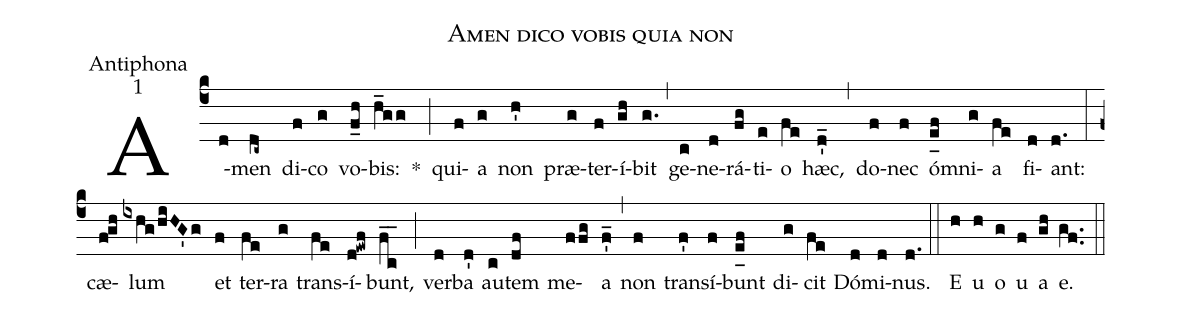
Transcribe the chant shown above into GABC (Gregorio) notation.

name:Amen dico vobis quia non;
office-part:Antiphona;
mode:1;
%%
(c4) A(d)men(dc~) di(f)co(g) vo(f_h)bis:(h_gg) *(;) qui(f)a(g) non(h') præ(g)ter(f)í(gh)bit(g.) (,) <nlba>ge(c)ne(d)rá(fg)ti(e)o</nlba>(fe) hæc,(d'_) (,) do(f)nec(f) ó(e_[uh:l]f)mni(g)a(fe) fi(d)ant:(d.) (:) cæ(fgh)lum(ixhg/hiHG'g) et(f) ter(fe)ra(g) trans(fe)í(d!ewf)bunt,(fc__) (;) ver(d)ba(d') au(c)tem(df) me(ffg)a(f'_) (,) non(f) trans(f')í(f)bunt(e_[uh:l]f) di(g)cit(fe) Dó(d)mi(d)nus.(d.) (::) <eu>E(h) u(h) o(g) u(f) a(gh) e.</eu>(gf..) (::)
